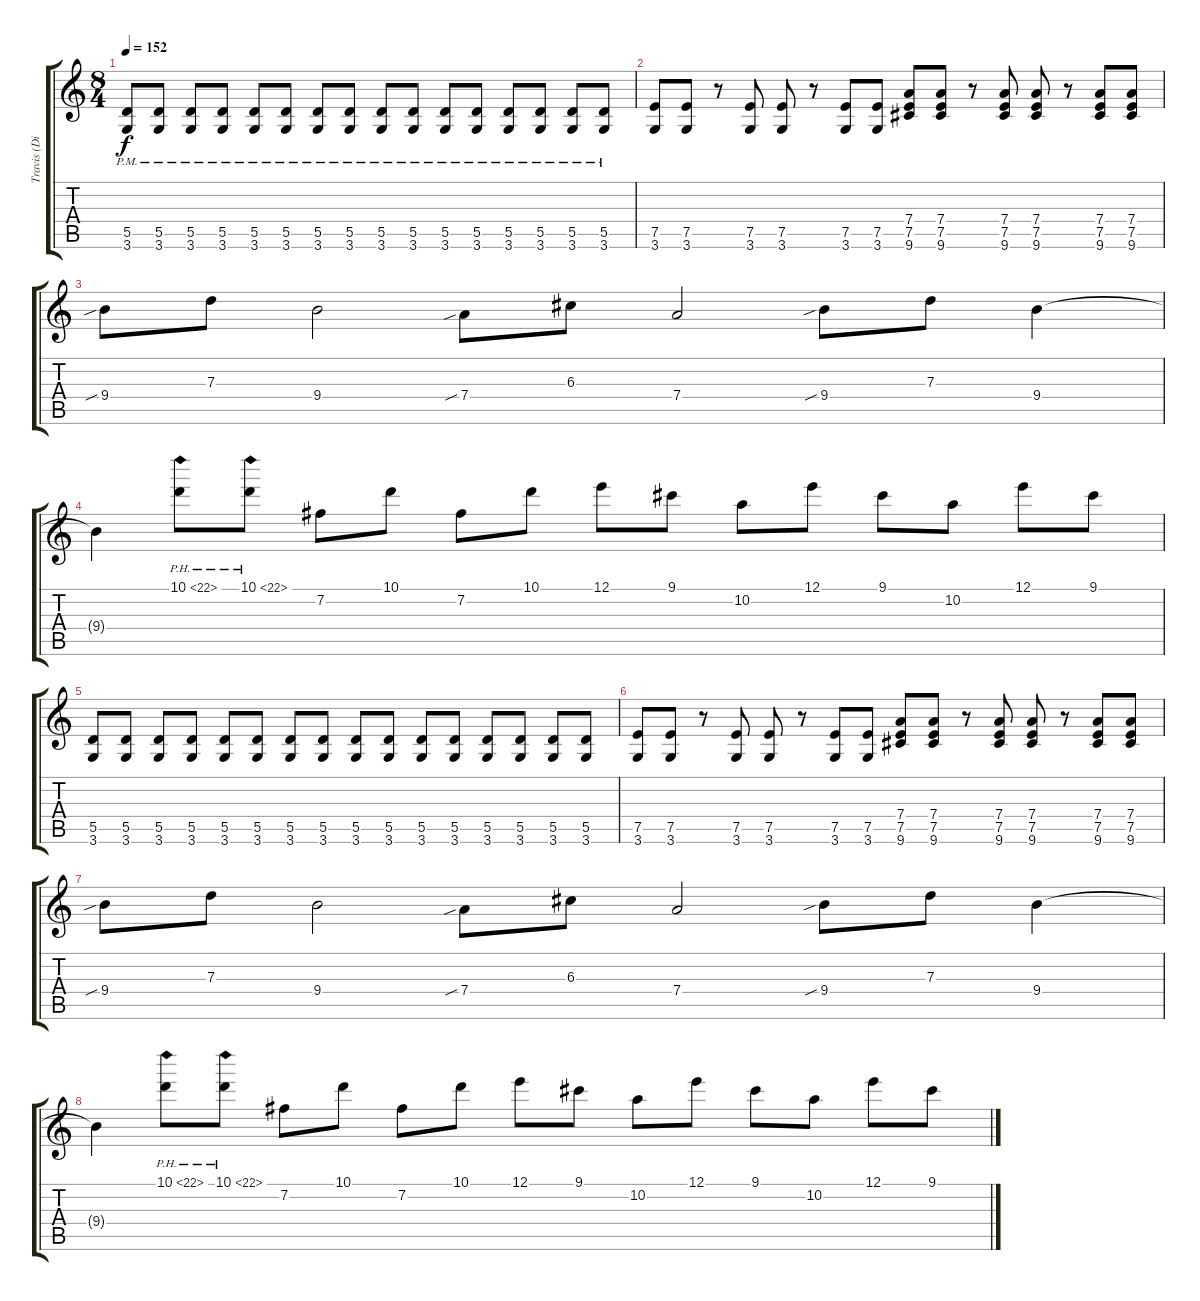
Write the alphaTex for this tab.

\track ("Travis (Distorted)" "Travis (Di") {instrument overdrivenguitar}
\staff {score tabs}
\tuning (E4 B3 G3 D3 A2 E2) {hide}
\ts (8 4)
\tempo 152
\clef g2
\ks c
(5.5{pm} 3.6{pm}).8{dy f} (5.5{pm} 3.6{pm}).8 (5.5{pm} 3.6{pm}).8 (5.5{pm} 3.6{pm}).8 (5.5{pm} 3.6{pm}).8 (5.5{pm} 3.6{pm}).8 (5.5{pm} 3.6{pm}).8 (5.5{pm} 3.6{pm}).8 (5.5{pm} 3.6{pm}).8 (5.5{pm} 3.6{pm}).8 (5.5{pm} 3.6{pm}).8 (5.5{pm} 3.6{pm}).8 (5.5{pm} 3.6{pm}).8 (5.5{pm} 3.6{pm}).8 (5.5{pm} 3.6{pm}).8 (5.5{pm} 3.6{pm}).8 |
(7.5 3.6).8 (7.5 3.6).8 r.8 (7.5 3.6).8 (7.5 3.6).8 r.8 (7.5 3.6).8 (7.5 3.6).8 (7.4 7.5 9.6).8 (7.4 7.5 9.6).8 r.8 (7.4 7.5 9.6).8 (7.4 7.5 9.6).8 r.8 (7.4 7.5 9.6).8 (7.4 7.5 9.6).8 |
9.4{sib}.8 7.3.8 9.4.2 7.4{sib}.8 6.3.8 7.4.2 9.4{sib}.8 7.3.8 9.4.4 |
9.4{t}.4 10.1{ph 12}.8 10.1{ph 12}.8 7.2.8 10.1.8 7.2.8 10.1.8 12.1.8 9.1.8 10.2.8 12.1.8 9.1.8 10.2.8 12.1.8 9.1.8 |
(5.5 3.6).8 (5.5 3.6).8 (5.5 3.6).8 (5.5 3.6).8 (5.5 3.6).8 (5.5 3.6).8 (5.5 3.6).8 (5.5 3.6).8 (5.5 3.6).8 (5.5 3.6).8 (5.5 3.6).8 (5.5 3.6).8 (5.5 3.6).8 (5.5 3.6).8 (5.5 3.6).8 (5.5 3.6).8 |
(7.5 3.6).8 (7.5 3.6).8 r.8 (7.5 3.6).8 (7.5 3.6).8 r.8 (7.5 3.6).8 (7.5 3.6).8 (7.4 7.5 9.6).8 (7.4 7.5 9.6).8 r.8 (7.4 7.5 9.6).8 (7.4 7.5 9.6).8 r.8 (7.4 7.5 9.6).8 (7.4 7.5 9.6).8 |
9.4{sib}.8 7.3.8 9.4.2 7.4{sib}.8 6.3.8 7.4.2 9.4{sib}.8 7.3.8 9.4.4 |
9.4{t}.4 10.1{ph 12}.8 10.1{ph 12}.8 7.2.8 10.1.8 7.2.8 10.1.8 12.1.8 9.1.8 10.2.8 12.1.8 9.1.8 10.2.8 12.1.8 9.1.8
